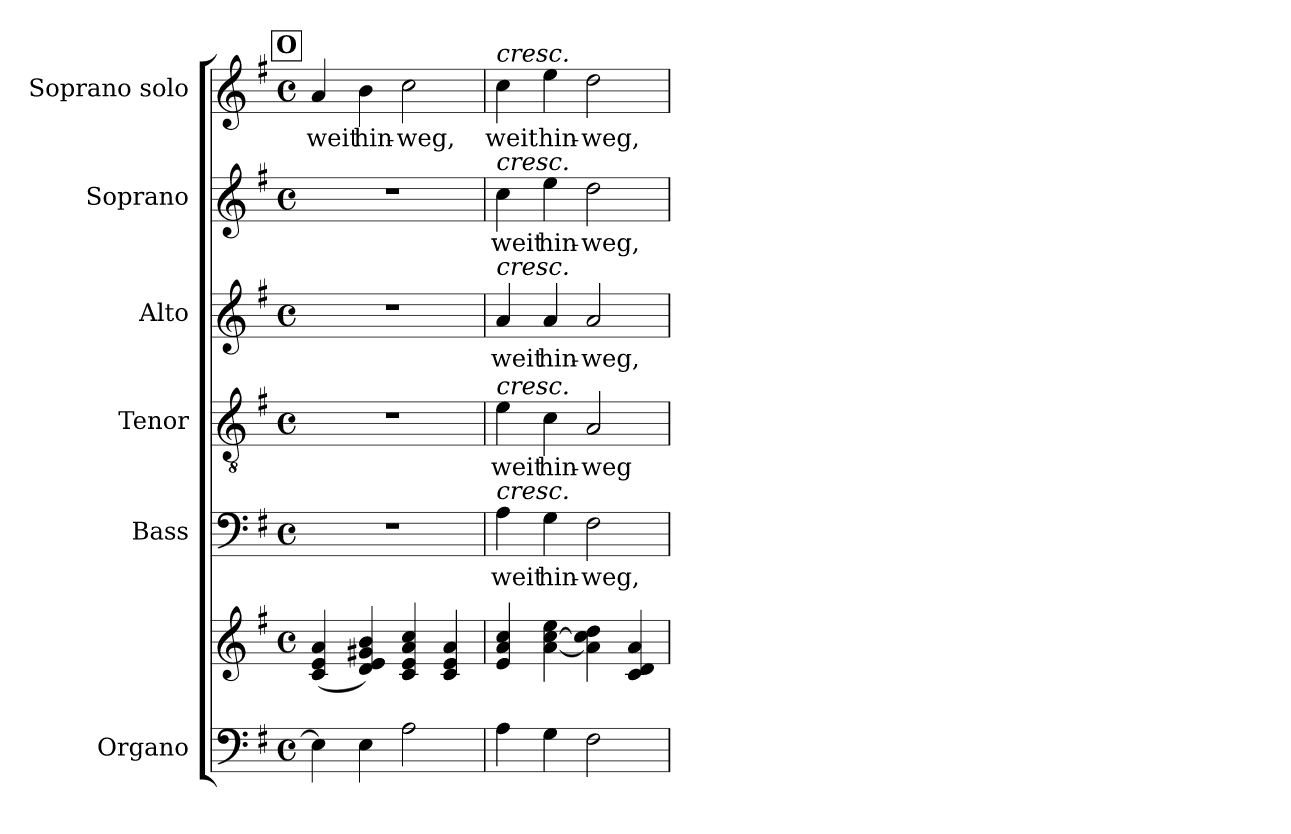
**kern	**kern	**kern	**text	**kern	**text	**kern	**text	**kern	**text	**kern	**text
*part6	*part6	*part5	*part5	*part4	*part4	*part3	*part3	*part2	*part2	*part1	*part1
*staff7	*staff6	*staff5	*staff5	*staff4	*staff4	*staff3	*staff3	*staff2	*staff2	*staff1	*staff1
*I"Organo	*	*I"Bass	*	*I"Tenor	*	*I"Alto	*	*I"Soprano	*	*I"Soprano solo	*
*I'Org.	*	*I'B.	*	*I'T.	*	*I'A.	*	*I'S.	*	*I'S.s	*
*clefF4	*clefG2	*clefF4	*	*clefGv2	*	*clefG2	*	*clefG2	*	*clefG2	*
*k[f#]	*k[f#]	*k[f#]	*	*k[f#]	*	*k[f#]	*	*k[f#]	*	*k[f#]	*
*M4/4	*M4/4	*M4/4	*	*M4/4	*	*M4/4	*	*M4/4	*	*M4/4	*
*met(c)	*met(c)	*met(c)	*	*met(c)	*	*met(c)	*	*met(c)	*	*met(c)	*
!!LO:REH:place=s1:a:B:fs=14:t=O
=203	=203	=203	=203	=203	=203	=203	=203	=203	=203	=203	=203
!	!	!	!	!	!	!	!	!	!	!	!LO:LY:b
4E\]	(>4c/ 4e/ 4a/	1r	.	1r	.	1r	.	1r	.	4a/	weit
!	!	!	!	!	!	!	!	!	!	!	!LO:LY:b
4E\	4d/ 4e/ 4g#X/ 4b/)	.	.	.	.	.	.	.	.	4b\	hin-
!	!	!	!	!	!	!	!	!	!	!	!LO:LY:b
2A\	4c/ 4e/ 4a/ 4cc/	.	.	.	.	.	.	.	.	2cc\	-weg,
.	4c/ 4e/ 4a/	.	.	.	.	.	.	.	.	.	.
=204	=204	=204	=204	=204	=204	=204	=204	=204	=204	=204	=204
!	!	!	!	!	!	!	!	!	!	!LO:TX:a:i:t=cresc.	!
!	!	!	!	!	!	!	!	!LO:TX:a:i:t=cresc.	!	!	!
!	!	!	!	!	!	!LO:TX:a:i:t=cresc.	!	!	!	!	!
!	!	!	!	!LO:TX:a:i:t=cresc.	!	!	!	!	!	!	!
!	!	!LO:TX:a:i:t=cresc.	!	!	!	!	!	!	!	!	!
!	!	!	!LO:LY:b	!	!LO:LY:b	!	!LO:LY:b	!	!LO:LY:b	!	!LO:LY:b
4A\	4e/ 4a/ 4cc/	4A\	weit	4e\	weit	4a/	weit	4cc\	weit	4cc\	weit
!	!	!	!LO:LY:b	!	!LO:LY:b	!	!LO:LY:b	!	!LO:LY:b	!	!LO:LY:b
4G\	[4a\ [4cc\ 4ee\	4G\	hin-	4c\	hin-	4a/	hin-	4ee\	hin-	4ee\	hin-
!	!	!	!LO:LY:b	!	!LO:LY:b	!	!LO:LY:b	!	!LO:LY:b	!	!LO:LY:b
2F#\	4a\] 4cc\] 4dd\	2F#\	-weg,	2A/	-weg	2a/	-weg,	2dd\	-weg,	2dd\	-weg,
.	4c/ 4d/ 4a/	.	.	.	.	.	.	.	.	.	.
=	=	=	=	=	=	=	=	=	=	=	=
*-	*-	*-	*-	*-	*-	*-	*-	*-	*-	*-	*-
